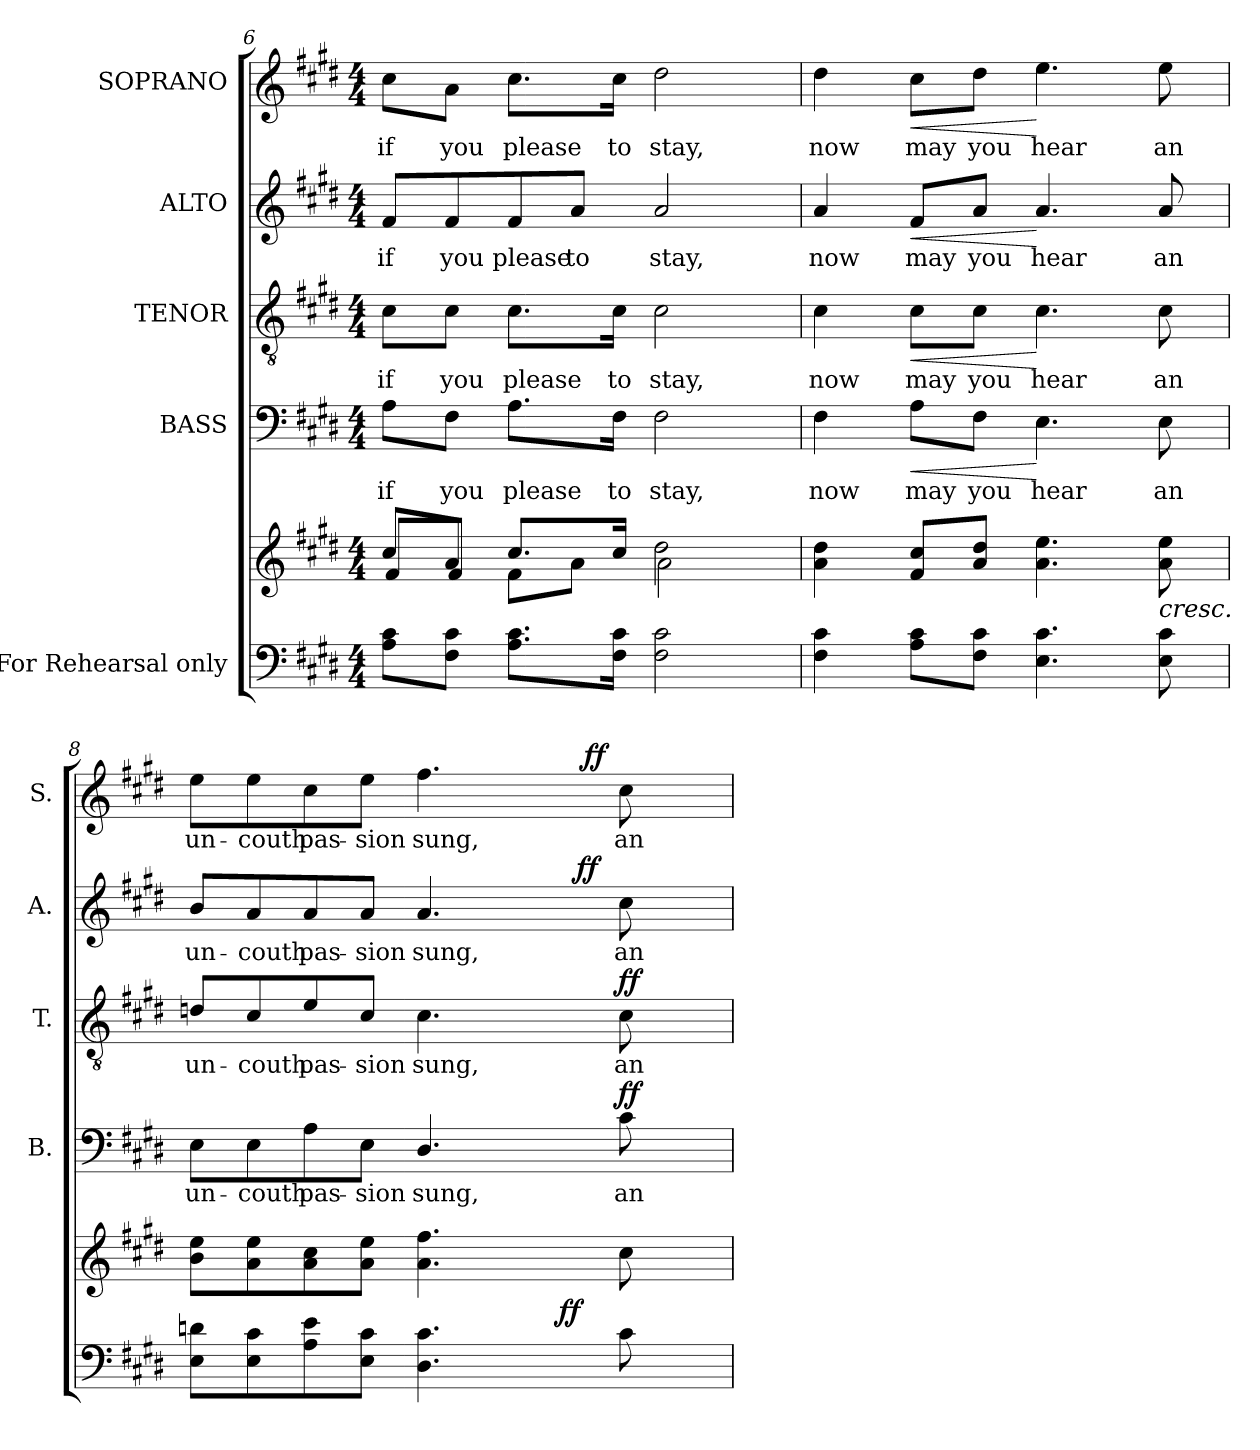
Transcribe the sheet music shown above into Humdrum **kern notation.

**kern	**kern	**dynam	**kern	**text	**dynam	**kern	**text	**dynam	**kern	**text	**dynam	**kern	**text	**dynam
*part5	*part5	*part5	*part4	*part4	*part4	*part3	*part3	*part3	*part2	*part2	*part2	*part1	*part1	*part1
*staff6	*staff5	*staff5/6	*staff4	*staff4	*staff4	*staff3	*staff3	*staff3	*staff2	*staff2	*staff2	*staff1	*staff1	*staff1
*I"For  Rehearsal  only	*	*	*I"BASS	*	*	*I"TENOR	*	*	*I"ALTO	*	*	*I"SOPRANO	*	*
*	*	*	*I'B.	*	*	*I'T.	*	*	*I'A.	*	*	*I'S.	*	*
*clefF4	*clefG2	*	*clefF4	*	*	*clefGv2	*	*	*clefG2	*	*	*clefG2	*	*
*	*	*	*	*	*	*ITrd7c12	*	*	*	*	*	*	*	*
*k[f#c#g#d#]	*k[f#c#g#d#]	*	*k[f#c#g#d#]	*	*	*k[f#c#g#d#]	*	*	*k[f#c#g#d#]	*	*	*k[f#c#g#d#]	*	*
*E:	*E:	*	*E:	*	*	*E:	*	*	*E:	*	*	*E:	*	*
*M4/4	*M4/4	*	*M4/4	*	*	*M4/4	*	*	*M4/4	*	*	*M4/4	*	*
=6	=6	=6	=6	=6	=6	=6	=6	=6	=6	=6	=6	=6	=6	=6
*	*^	*	*	*	*	*	*	*	*	*	*	*	*	*
!	!	!	!	!	!LO:LY:b:color=#000000	!	!	!	!	!	!	!	!	!	!
!	!	!	!	!	!	!	!	!LO:LY:b:color=#000000	!	!	!	!	!	!	!
!	!	!	!	!	!	!	!	!	!	!	!LO:LY:b:color=#000000	!	!	!	!
!	!	!	!	!	!	!	!	!	!	!	!	!	!	!LO:LY:b:color=#000000	!
8Ai\ 8c#iL	8cc#i/L	8f#i/L	.	8Ai\L	if	.	8C#i\L	if	.	8f#i/L	if	.	8cc#i\L	if	.
!	!	!	!	!	!LO:LY:b:color=#000000	!	!	!	!	!	!	!	!	!	!
!	!	!	!	!	!	!	!	!LO:LY:b:color=#000000	!	!	!	!	!	!	!
!	!	!	!	!	!	!	!	!	!	!	!LO:LY:b:color=#000000	!	!	!	!
!	!	!	!	!	!	!	!	!	!	!	!	!	!	!LO:LY:b:color=#000000	!
8F#i\ 8c#iJ	8ai/J	8f#i/J	.	8F#i\J	you	.	8C#i\J	you	.	8f#i/	you	.	8ai\J	you	.
!	!	!	!	!	!LO:LY:b:color=#000000	!	!	!	!	!	!	!	!	!	!
!	!	!	!	!	!	!	!	!LO:LY:b:color=#000000	!	!	!	!	!	!	!
!	!	!	!	!	!	!	!	!	!	!	!LO:LY:b:color=#000000	!	!	!	!
!	!	!	!	!	!	!	!	!	!	!	!	!	!	!LO:LY:b:color=#000000	!
8.Ai\ 8.c#iL	8.cc#i/L	8f#i\L	.	8.Ai\L	please	.	8.C#i\L	please	.	8f#i/	please	.	8.cc#i\L	please	.
!	!	!	!	!	!	!	!	!	!	!	!LO:LY:b:color=#000000	!	!	!	!
.	.	8ai\J	.	.	.	.	.	.	.	8ai/J	to	.	.	.	.
!	!	!	!	!	!LO:LY:b:color=#000000	!	!	!	!	!	!	!	!	!	!
!	!	!	!	!	!	!	!	!LO:LY:b:color=#000000	!	!	!	!	!	!	!
!	!	!	!	!	!	!	!	!	!	!	!	!	!	!LO:LY:b:color=#000000	!
16F#i\ 16c#iJk	16cc#i/Jk	.	.	16F#i\Jk	to	.	16C#i\Jk	to	.	.	.	.	16cc#i\Jk	to	.
!	!	!	!	!	!LO:LY:b:color=#000000	!	!	!	!	!	!	!	!	!	!
!	!	!	!	!	!	!	!	!LO:LY:b:color=#000000	!	!	!	!	!	!	!
!	!	!	!	!	!	!	!	!	!	!	!LO:LY:b:color=#000000	!	!	!	!
!	!	!	!	!	!	!	!	!	!	!	!	!	!	!LO:LY:b:color=#000000	!
2F#i\ 2c#i	2dd#i\	2ai\	.	2F#i\	stay,	.	2C#i\	stay,	.	2ai/	stay,	.	2dd#i\	stay,	.
*	*v	*v	*	*	*	*	*	*	*	*	*	*	*	*	*
=7	=7	=7	=7	=7	=7	=7	=7	=7	=7	=7	=7	=7	=7	=7
*	*^	*	*	*	*	*	*	*	*	*	*	*	*	*
!	!	!	!	!	!LO:LY:b:color=#000000	!	!	!	!	!	!	!	!	!	!
*	*v	*v	*	*	*	*	*	*	*	*	*	*	*	*	*
*	*^	*	*	*	*	*	*	*	*	*	*	*	*	*
!	!	!	!	!	!	!	!	!LO:LY:b:color=#000000	!	!	!	!	!	!	!
*	*v	*v	*	*	*	*	*	*	*	*	*	*	*	*	*
*	*^	*	*	*	*	*	*	*	*	*	*	*	*	*
!	!	!	!	!	!	!	!	!	!	!	!LO:LY:b:color=#000000	!	!	!	!
*	*v	*v	*	*	*	*	*	*	*	*	*	*	*	*	*
*	*^	*	*	*	*	*	*	*	*	*	*	*	*	*
!	!	!	!	!	!	!	!	!	!	!	!	!	!	!LO:LY:b:color=#000000	!
*	*v	*v	*	*	*	*	*	*	*	*	*	*	*	*	*
4F#i\ 4c#i	4ai\ 4dd#i	.	4F#i\	now	.	4C#i\	now	.	4ai/	now	.	4dd#i\	now	.
!	!	!	!	!LO:LY:b:color=#000000	!LO:HP:b	!	!	!	!	!	!	!	!	!
!	!	!	!	!	!	!	!LO:LY:b:color=#000000	!LO:HP:b	!	!	!	!	!	!
!	!	!	!	!	!	!	!	!	!	!LO:LY:b:color=#000000	!LO:HP:b	!	!	!
!	!	!	!	!	!	!	!	!	!	!	!	!	!LO:LY:b:color=#000000	!LO:HP:b
8Ai\ 8c#iL	8f#i/ 8cc#iL	[	8Ai\L	may	<	8C#i\L	may	<	8f#i/L	may	<	8cc#i\L	may	<
!	!	!	!	!LO:LY:b:color=#000000	!	!	!	!	!	!	!	!	!	!
!	!	!	!	!	!	!	!LO:LY:b:color=#000000	!	!	!	!	!	!	!
!	!	!	!	!	!	!	!	!	!	!LO:LY:b:color=#000000	!	!	!	!
!	!	!	!	!	!	!	!	!	!	!	!	!	!LO:LY:b:color=#000000	!
8F#i\ 8c#iJ	8ai/ 8dd#iJ	.	8F#i\J	you	.	8C#i\J	you	.	8ai/J	you	.	8dd#i\J	you	.
!	!	!	!	!LO:LY:b:color=#000000	!	!	!	!	!	!	!	!	!	!
!	!	!	!	!	!	!	!LO:LY:b:color=#000000	!	!	!	!	!	!	!
!	!	!	!	!	!	!	!	!	!	!LO:LY:b:color=#000000	!	!	!	!
!	!	!	!	!	!	!	!	!	!	!	!	!	!LO:LY:b:color=#000000	!
4.Ei\ 4.c#i	4.ai\ 4.eei	.	4.Ei\	hear	[	4.C#i\	hear	[	4.ai/	hear	[	4.eei\	hear	[
!	!	!LO:HP:b	!	!	!	!	!	!	!	!	!	!	!	!
!	!	!	!	!LO:LY:b:color=#000000	!	!	!	!	!	!	!	!	!	!
!	!	!	!	!	!	!	!LO:LY:b:color=#000000	!	!	!	!	!	!	!
!	!	!	!	!	!	!	!	!	!	!LO:LY:b:color=#000000	!	!	!	!
!	!	!	!	!	!	!	!	!	!	!	!	!	!LO:LY:b:color=#000000	!
8Ei\ 8c#i	8ai\ 8eei	<	8Ei\	an	.	8C#i\	an	.	8ai/	an	.	8eei\	an	.
!!LO:LB:g=z
=8	=8	=8	=8	=8	=8	=8	=8	=8	=8	=8	=8	=8	=8	=8
!	!	!	!	!LO:LY:b:color=#000000	!	!	!	!	!	!	!	!	!	!
!	!	!	!	!	!	!	!LO:LY:b:color=#000000	!	!	!	!	!	!	!
!	!	!	!	!	!	!	!	!	!	!LO:LY:b:color=#000000	!	!	!	!
!	!	!	!	!	!	!	!	!	!	!	!	!	!LO:LY:b:color=#000000	!
*^	*	*	*	*	*	*	*	*	*^	*	*	*^	*	*
8Ei\ 8dniL	2ryy	8bi\ 8eeiL	.	8Ei\L	un-	.	8Dni/L	un-	.	8bi/L	2ryy	un-	.	8eei\L	2ryy	un-	.
!	!	!	!	!	!LO:LY:b:color=#000000	!	!	!	!	!	!	!	!	!	!	!	!
!	!	!	!	!	!	!	!	!LO:LY:b:color=#000000	!	!	!	!	!	!	!	!	!
!	!	!	!	!	!	!	!	!	!	!	!	!LO:LY:b:color=#000000	!	!	!	!	!
!	!	!	!	!	!	!	!	!	!	!	!	!	!	!	!	!LO:LY:b:color=#000000	!
8Ei\ 8c#i	.	8ai\ 8eei	.	8Ei\	-couth	.	8C#i/	-couth	.	8ai/	.	-couth	.	8eei\	.	-couth	.
!	!	!	!	!	!LO:LY:b:color=#000000	!	!	!	!	!	!	!	!	!	!	!	!
!	!	!	!	!	!	!	!	!LO:LY:b:color=#000000	!	!	!	!	!	!	!	!	!
!	!	!	!	!	!	!	!	!	!	!	!	!LO:LY:b:color=#000000	!	!	!	!	!
!	!	!	!	!	!	!	!	!	!	!	!	!	!	!	!	!LO:LY:b:color=#000000	!
8Ai\ 8ei	.	8ai\ 8cc#i	.	8Ai\	pas-	.	8Ei/	pas-	.	8ai/	.	pas-	.	8cc#i\	.	pas-	.
!	!	!	!	!	!LO:LY:b:color=#000000	!	!	!	!	!	!	!	!	!	!	!	!
!	!	!	!	!	!	!	!	!LO:LY:b:color=#000000	!	!	!	!	!	!	!	!	!
!	!	!	!	!	!	!	!	!	!	!	!	!LO:LY:b:color=#000000	!	!	!	!	!
!	!	!	!	!	!	!	!	!	!	!	!	!	!	!	!	!LO:LY:b:color=#000000	!
8Ei\ 8c#iJ	.	8ai\ 8eeiJ	.	8Ei\J	-sion	.	8C#i/J	-sion	.	8ai/J	.	-sion	.	8eei\J	.	-sion	.
!	!	!	!	!	!LO:LY:b:color=#000000	!	!	!	!	!	!	!	!	!	!	!	!
!	!	!	!	!	!	!	!	!LO:LY:b:color=#000000	!	!	!	!	!	!	!	!	!
!	!	!	!	!	!	!	!	!	!	!	!	!LO:LY:b:color=#000000	!	!	!	!	!
!	!	!	!	!	!	!	!	!	!	!	!	!	!	!	!	!LO:LY:b:color=#000000	!
4.D#i\ 4.c#i	4ryy	4.ai\ 4.ff#i	.	4.D#i/	sung,	.	4.C#i\	sung,	.	4.ai/	4ryy	sung,	.	4.ff#i\	4ryy	sung,	.
.	32ryy	.	.	.	.	.	.	.	.	.	16ryy	.	.	.	16ryy	.	.
.	64ryy	.	.	.	.	.	.	.	.	.	.	.	.	.	.	.	.
.	128ryy	.	.	.	.	.	.	.	.	.	.	.	.	.	.	.	.
.	512.ryy	.	.	.	.	.	.	.	.	.	.	.	.	.	.	.	.
.	8ryy	.	ff	.	.	.	.	.	.	.	.	.	.	.	.	.	.
.	.	.	.	.	.	.	.	.	.	.	256..ryy	.	.	.	128ryy	.	.
.	.	.	.	.	.	.	.	.	.	.	8ryy	.	ff	.	.	.	.
.	.	.	.	.	.	.	.	.	.	.	.	.	.	.	512.ryy	.	.
.	.	.	.	.	.	.	.	.	.	.	.	.	.	.	8ryy	.	ff
!	!	!	!	!	!LO:LY:b:color=#000000	!	!	!	!	!	!	!	!	!	!	!	!
!	!	!	!	!	!	!	!	!LO:LY:b:color=#000000	!	!	!	!	!	!	!	!	!
!	!	!	!	!	!	!	!	!	!	!	!	!LO:LY:b:color=#000000	!	!	!	!	!
!	!	!	!	!	!	!	!	!	!	!	!	!	!	!	!	!LO:LY:b:color=#000000	!
8c#i\	.	8cc#i\	.	8c#i\	an	ff	8C#i\	an	ff	8cc#i\	.	an	.	8cc#i\	.	an	.
.	16ryy	.	.	.	.	.	.	.	.	.	.	.	.	.	.	.	.
.	.	.	.	.	.	.	.	.	.	.	32ryy	.	.	.	.	.	.
.	.	.	.	.	.	.	.	.	.	.	.	.	.	.	32ryy	.	.
.	.	.	.	.	.	.	.	.	.	.	64ryy	.	.	.	.	.	.
.	.	.	.	.	.	.	.	.	.	.	.	.	.	.	64ryy	.	.
.	.	.	.	.	.	.	.	.	.	.	128ryy	.	.	.	.	.	.
.	256ryy	.	.	.	.	.	.	.	.	.	.	.	.	.	256ryy	.	.
.	1024ryy	.	.	.	.	.	.	.	.	.	1024ryy	.	.	.	1024ryy	.	.
*	*	*	*	*	*	*	*	*	*	*v	*v	*	*	*	*	*	*
*v	*v	*	*	*	*	*	*	*	*	*	*	*	*v	*v	*	*
=	=	=	=	=	=	=	=	=	=	=	=	=	=	=
*-	*-	*-	*-	*-	*-	*-	*-	*-	*-	*-	*-	*-	*-	*-
